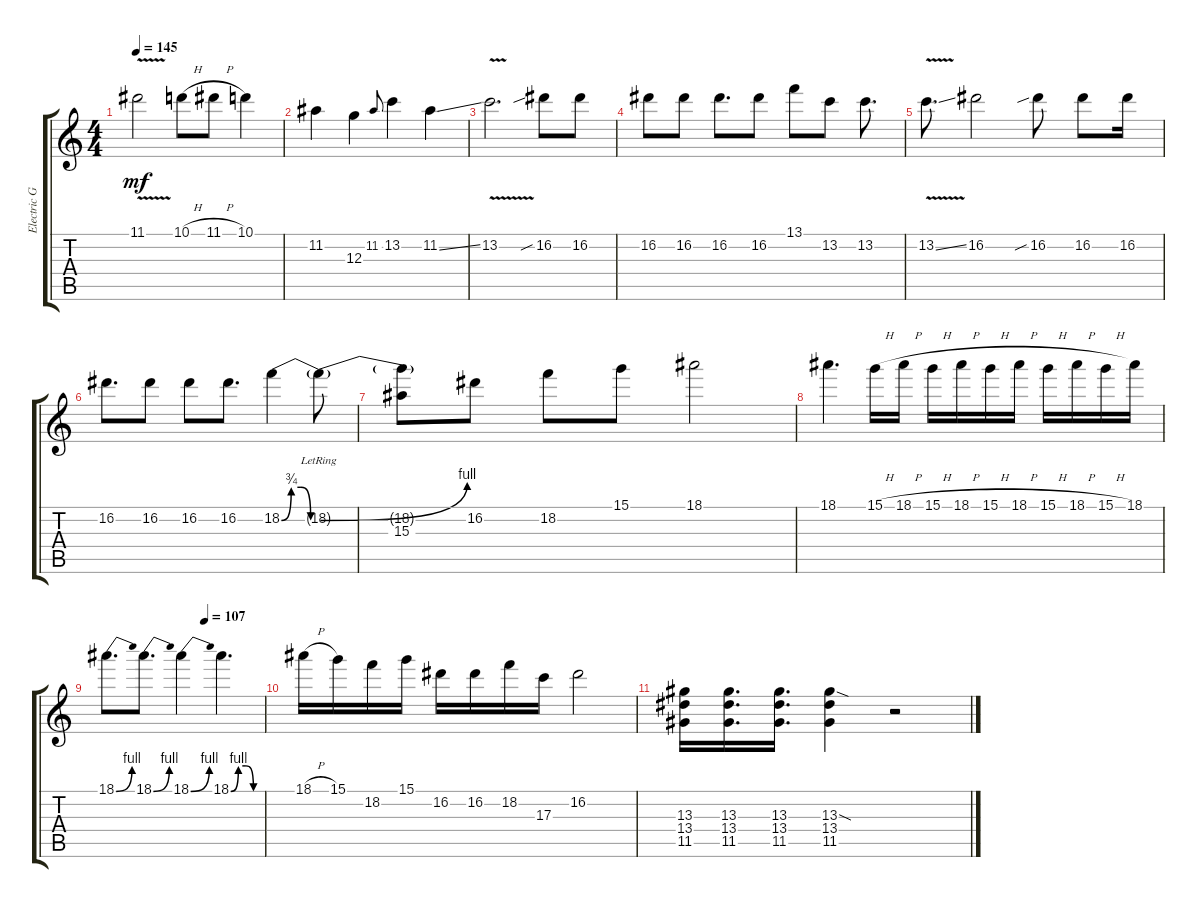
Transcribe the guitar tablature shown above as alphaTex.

\track ("Electric Guitar" "Electric G") {instrument distortionguitar}
\staff {score tabs}
\tuning (E4 B3 G3 D3 A2 E2) {hide}
\ts (4 4)
\tempo 145
\clef g2
\ks c
11.1{v}.2{dy mf instrument distortionguitar} 10.1{h}.8 11.1{h}.8 10.1.4 |
11.2.4 12.3.4 11.2.8{gr onbeat} 13.2.4 11.2{ss}.4 |
13.2{v}.2{d} 16.2{sib}.8 16.2.8 |
16.2.8 16.2.8 16.2.8{d} 16.2.8 13.1.8 13.2.8 13.2.8{d} |
13.2{v ss}.8{d} 16.2.2 16.2{sib}.8 16.2.8 16.2.16 |
16.2.8{d} 16.2.8 16.2.8 16.2.8{d} 18.2{be (custom 0 0 15 3 30 3 45 0 60 0)}.4 18.2{be (bend 0 0 60 4) lr t}.8 |
(18.2{t} 15.3).8 16.2.8 18.2.8 15.1.8 18.1.2 |
18.1.4{d} 15.1{h}.16 18.1{h}.16 15.1{h}.16 18.1{h}.16 15.1{h}.16 18.1{h}.16 15.1{h}.16 18.1{h}.16 15.1{h}.16 18.1.16 |
\tempo (107 0.625)
18.1{be (bend 0 0 60 4)}.8{d} 18.1{be (bend 0 0 60 4)}.8{d} 18.1{be (bend 0 0 60 4)}.4 18.1{be (custom 0 0 15 4 30 4 45 0 60 0)}.4{d} |
18.1{h}.16 15.1.16 18.2.16 15.1.16 16.2.16 16.2.16 18.2.16 17.3.16 16.2.2 |
(13.3 13.4 11.5).16 (13.3 13.4 11.5).16{d} (13.3 13.4 11.5).16{d} (13.3{sod} 13.4 11.5).4 r.2
